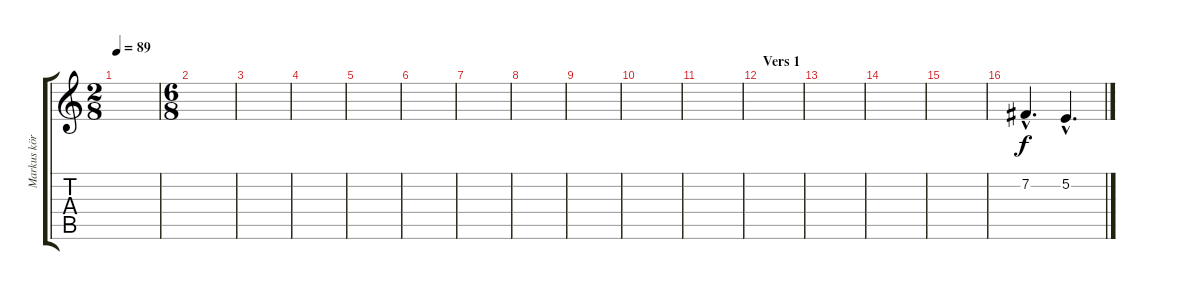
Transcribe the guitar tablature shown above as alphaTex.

\track ("Markus kör" "Markus kör") {instrument voiceoohs}
\staff {score tabs}
\tuning (E4 B3 G3 D3 A2 E2) {hide}
\ts (2 8)
\tempo 89
\clef g2
\ks c
|
\ts (6 8)
|
|
|
|
|
|
|
|
|
|
\section ("" "Vers 1")
|
|
|
|
7.2{hac}.4{d} 5.2{hac}.4{d}
